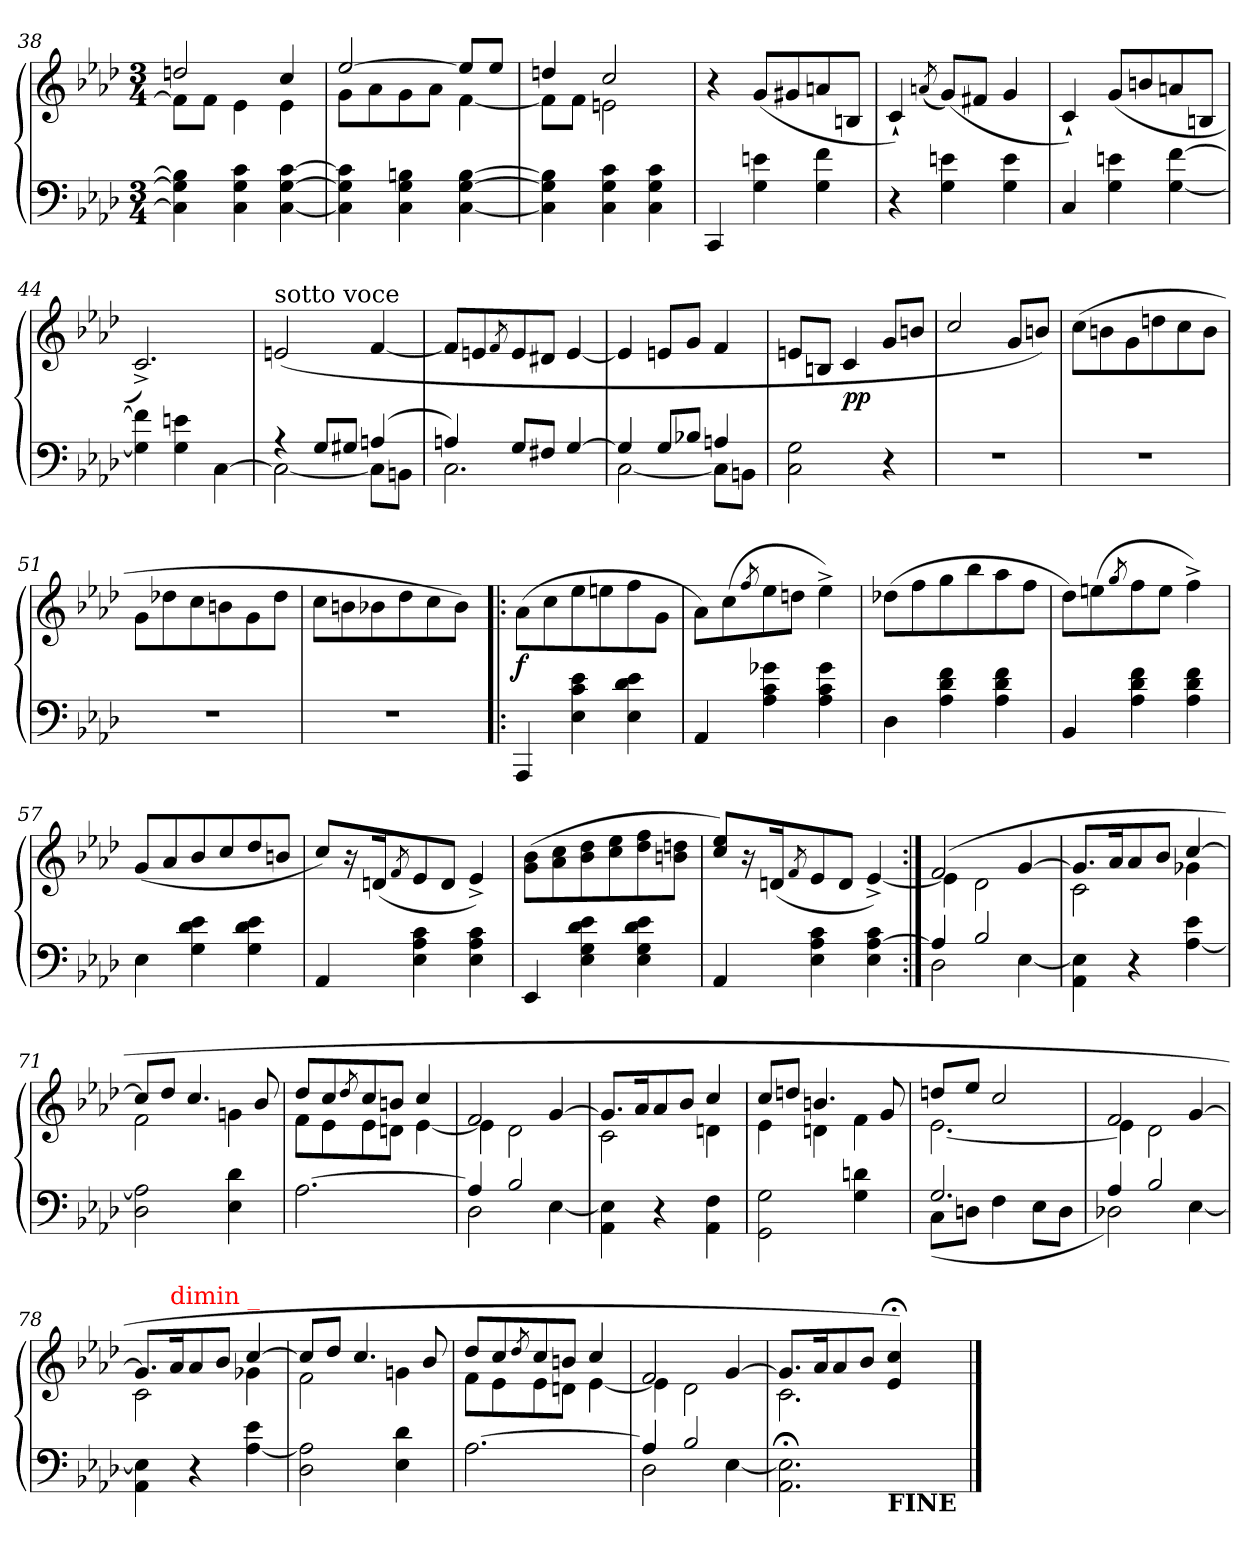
**kern	**kern	**dynam
*part1	*part1	*part1
*staff2	*staff1	*staff1/2
*clefF4	*clefG2	*
*k[b-e-a-d-]	*k[b-e-a-d-]	*
*A-:	*A-:	*
*M3/4	*M3/4	*
=38	=38	=38
*	*^	*
4Bn] 4G] 4C]	2ddn	8fL]	.
.	.	8fJ	.
4c 4G 4C	.	4e-	.
[4c [4G [4C	4cc	4e-	.
=39	=39	=39	=39
4c] 4G] 4C]	[2ee-	8gL	.
.	.	8a-	.
4Bn 4G 4C	.	8g	.
.	.	8a-J	.
[4B [4G [4C	8ee-L]	[4f\	.
.	8ee-J	.	.
=40	=40	=40	=40
4Bn] 4G] 4C]	4ddn	8fL]	.
.	.	8fJ	.
4c 4G 4C	2cc	2en	.
4c 4G 4C	.	.	.
*	*v	*v	*
=41	=41	=41
4CC	4r	.
4en 4G	(<8gL	.
.	8g#X	.
4f 4G	8an	.
.	8BnJ	.
=42	=42	=42
4r	4c`<)	.
.	(8qan/	.
4en 4G	(<8gL)	.
.	8f#XJ	.
4e 4G	4g	.
=43	=43	=43
4C	4c`<)	.
4en 4G	(<8gL	.
.	8bn	.
[4f [4G	8an	.
.	8BnJ	.
=44	=44	=44
4f] 4G]	2.c^>)	.
4en 4G	.	.
[4C\	.	.
=45	=45	=45
*^	*	*
!	!	!LO:TX:a:t=sotto voce	!
4rA	2C_	(>2en	.
8GL	.	.	.
8G#XJ	.	.	.
(>4An	8C\L]	[4f	.
.	8BBn\J	.	.
=46	=46	=46	=46
4An)	2.C	8fL]	.
.	.	8en	.
.	.	8qf/	.
8GL	.	8e	.
8F#XJ	.	8d#XJ	.
[4G	.	[4e	.
=47	=47	=47	=47
4G]	[2C	4en]	.
8GL	.	8eL	.
8B-XJ	.	8gJ	.
4An	8C\L]	4f	.
.	8BBn\J	.	.
*v	*v	*	*
=48	=48	=48
2G 2C	8enL	.
.	8BnJ	.
.	4c	pp
4r	8gL	.
.	8bnJ	.
=49	=49	=49
2.r	2cc/	.
.	8gL	.
.	8bnJ)	.
=50	=50	=50
2.r	(>8ccL	.
.	8bn	.
.	8g	.
.	8ddn	.
.	8cc	.
.	8bJ	.
=51	=51	=51
2.r	8gL	.
.	8dd-X	.
.	8cc	.
.	8bn	.
.	8g	.
.	8dd-J	.
=52	=52	=52
2.r	8ccL	.
.	8bn	.
.	8b-X	.
.	8dd-	.
.	8cc	.
.	8b-J)	.
=!|:	=!|:	=!|:
4AAA-	(>8a-L	f
.	8cc	.
4e- 4c 4E-	8ee-	.
.	8een	.
4e- 4d- 4E-	8ff	.
.	8gJ	.
=54	=54	=54
4AA-	8a-L)	.
.	(>8cc	.
.	8qff/	.
4g-X 4c 4A-	8ee-	.
.	8ddnJ	.
4g- 4c 4A-	4ee-^>)	.
=55	=55	=55
4D-	(>8dd-XL	.
.	8ff	.
4f 4d- 4A-	8gg	.
.	8bb-	.
4f 4d- 4A-	8aa-	.
.	8ffJ	.
=56	=56	=56
4BB-	8dd-L)	.
.	(>8een	.
.	8qgg/	.
4f 4d- 4A-	8ff	.
.	8eeJ	.
4f 4d- 4A-	4ff^>)	.
=57	=57	=57
4E-	(<8g/L	.
.	8a-	.
4e- 4d- 4G	8b-	.
.	8cc	.
4e- 4d- 4G	8dd-	.
.	8bnJ	.
=58	=58	=58
4AA-	8ccL)	.
.	16r	.
.	(<16dnk	.
.	8qf/	.
4c 4A- 4E-	8e-	.
.	8dJ	.
4c 4A- 4E-	4e-^<)	.
=59	=59	=59
4EE-	(>8b- 8gL	.
.	8cc 8a-	.
4e- 4d- 4G 4E-	8dd- 8b-	.
.	8ee- 8cc	.
4e- 4d- 4G 4E-	8ff 8dd-	.
.	8ddn 8bnJ	.
=60	=60	=60
4AA-	8ee-/ 8cc/L)	.
.	16r	.
.	(<16dn/k	.
.	8qf/	.
4c 4A- 4E-	8e-/	.
.	8d/J	.
4c [4A- 4E-	[4e-^<)	.
=61:|!	=61:|!	=61:|!
*^	*^	*
4A-]	2D-	(>2f	4e-]	.
2B-	.	.	2d-	.
.	[4E-	[4g/	.	.
*v	*v	*	*	*
=70	=70	=70	=70
4E-]\ 4AA-\	8.gL]	2c	.
.	16a-k	.	.
4r	8a-	.	.
.	8b-J	.	.
4e- [4A-	[4cc	4g-X	.
=71	=71	=71	=71
2A-] 2D-	8ccL]	2f	.
.	8dd-J	.	.
.	4.cc	.	.
4d- 4E-	.	4gn	.
.	8b-	.	.
=72	=72	=72	=72
[2.A-	8dd-L	8fL	.
.	8cc	8e-	.
.	8qdd-/	.	.
.	8cc	8e-	.
.	8bnJ	8dnJ	.
.	4cc	[4e-	.
=73	=73	=73	=73
*^	*	*	*
4A-]	2D-	2f	4e-]	.
2B-	.	.	2d-	.
.	[4E-	[4g	.	.
*v	*v	*	*	*
=74	=74	=74	=74
4E-]\ 4AA-\	8.gL]	2c	.
.	16a-k	.	.
4r	8a-	.	.
.	8b-J	.	.
4F\ 4AA-\	4cc	4dn	.
=75	=75	=75	=75
2G\ 2GG\	8ccL	4e-	.
.	8ddnJ	.	.
.	4.bn	4dn	.
4dn 4G	.	4f	.
.	8g	.	.
=76	=76	=76	=76
*^	*	*	*
2.G	(<8CL	8ddnL	[2.e-	.
.	8DnJ	8ee-J	.	.
.	4F	2cc	.	.
.	8E-L	.	.	.
.	8DJ	.	.	.
=77	=77	=77	=77	=77
4A-	2D-X)	2f	4e-]	.
2B-	.	.	2d-	.
.	[4E-	[4g	.	.
*v	*v	*	*	*
=78	=78	=78	=78
4E-]\ 4AA-\	8.gL]	2c	.
!	!LO:TX:a:color=red:t=dimin _	!	!
.	16a-k	.	.
4r	8a-	.	.
.	8b-J	.	.
4e- [4A-	[4cc	4g-X	.
=79	=79	=79	=79
2A-] 2D-	8ccL]	2f	.
.	8dd-J	.	.
.	4.cc	.	.
4d- 4E-	.	4gn	.
.	8b-	.	.
=80	=80	=80	=80
[2.A-	8dd-L	8fL	.
.	8cc	8e-	.
.	8qdd-/	.	.
.	8cc	8e-	.
.	8bnJ	8dnJ	.
.	4cc	[4e-	.
=81	=81	=81	=81
*^	*	*	*
4A-]	2D-	2f	4e-]	.
2B-	.	.	2d-	.
.	[4E-	[4g	.	.
=82	=82	=82	=82	=82
2.E-];<\ 2.AA-;<\	2ryy	8.gL]	2.c	.
.	.	16a-k	.	.
.	.	8a-	.	.
.	.	8b-J	.	.
!	!LO:TX:b:B:t=FINE	!	!	!
.	2ryy	4cc;< 4e-;<)	.	.
4ryy	.	4ryy	4ryy	.
*v	*v	*	*	*
*	*v	*v	*
==	==	==
*-	*-	*-
